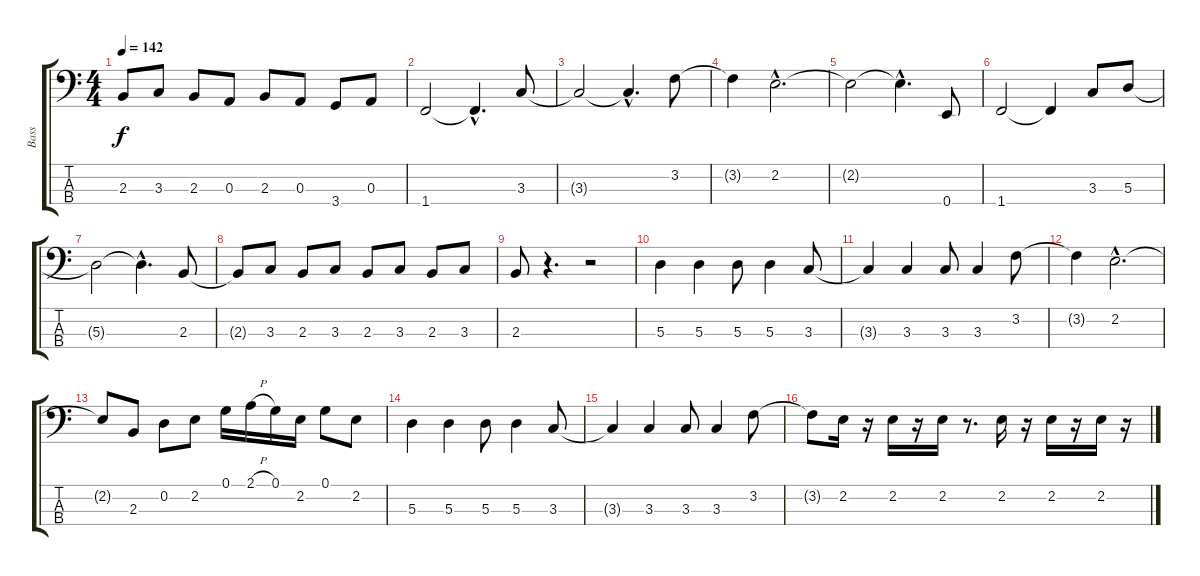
\track ("Bass" "Bass") {instrument electricbasspick}
\staff {score tabs}
\tuning (G2 D2 A1 E1) {hide}
\ts (4 4)
\tempo 142
\clef f4
\ks c
2.3{t}.8{dy f} 3.3.8 2.3.8 0.3.8 2.3.8 0.3.8 3.4.8 0.3.8 |
1.4.2 1.4{hac t}.4{d} 3.3.8 |
3.3{t}.2 3.3{hac t}.4{d} 3.2.8 |
3.2{t}.4 2.2{hac}.2{d} |
2.2{t}.2 2.2{hac t}.4{d} 0.4.8 |
1.4.2 1.4{t}.4 3.3.8 5.3.8 |
5.3{t}.2 5.3{hac t}.4{d} 2.3.8 |
2.3{t}.8 3.3.8 2.3.8 3.3.8 2.3.8 3.3.8 2.3.8 3.3.8 |
2.3.8 r.4{d} r.2 |
5.3.4 5.3.4 5.3.8 5.3.4 3.3.8 |
3.3{t}.4 3.3.4 3.3.8 3.3.4 3.2.8 |
3.2{t}.4 2.2{hac}.2{d} |
2.2{t}.8 2.3.8 0.2.8 2.2.8 0.1.16 2.1{h}.16 0.1.16 2.2.16 0.1.8 2.2.8 |
5.3.4 5.3.4 5.3.8 5.3.4 3.3.8 |
3.3{t}.4 3.3.4 3.3.8 3.3.4 3.2.8 |
3.2{t}.8 2.2.16 r.16 2.2.16 r.16 2.2.16 r.8{d} 2.2.16 r.16 2.2.16 r.16 2.2.16 r.16
